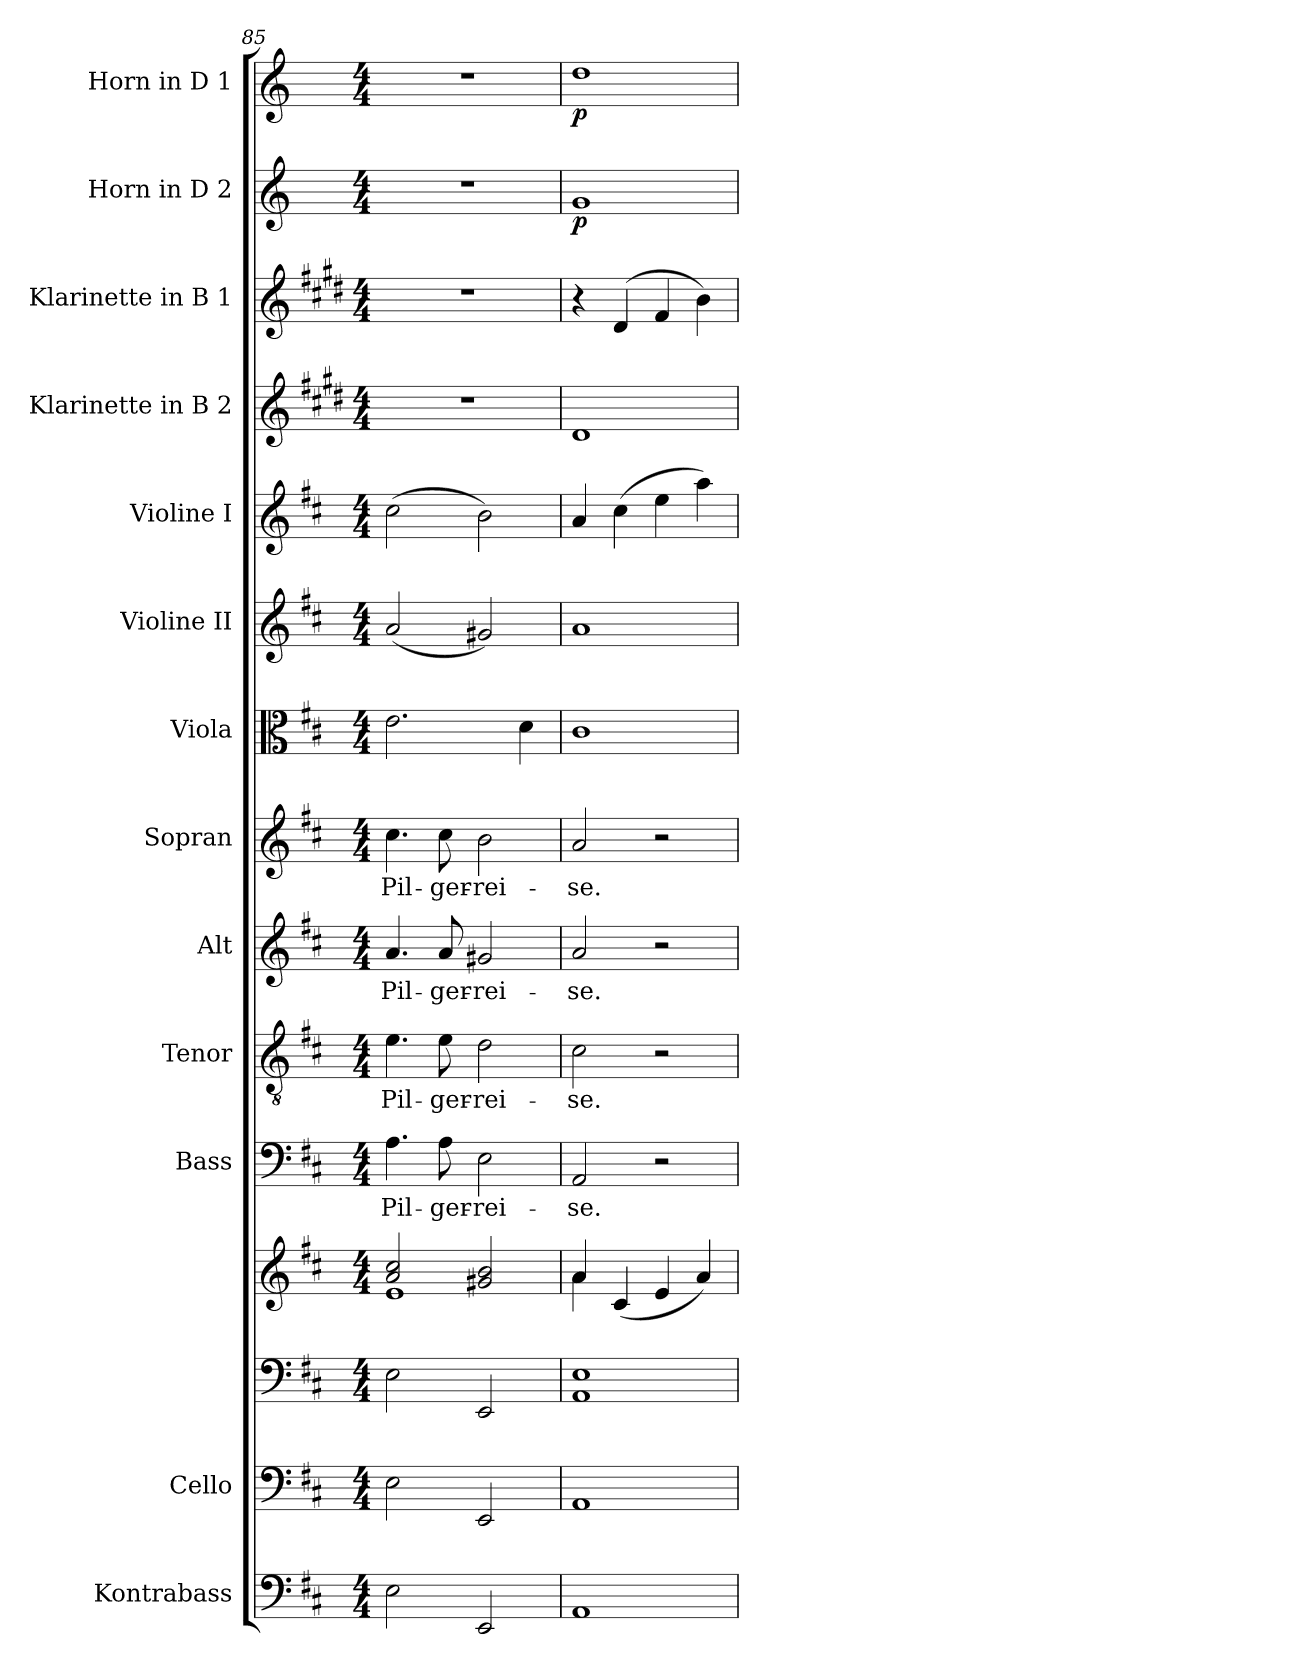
**kern	**kern	**kern	**kern	**kern	**text	**kern	**text	**kern	**text	**kern	**text	**kern	**kern	**kern	**kern	**kern	**kern	**dynam	**kern	**dynam
*part14	*part13	*part12	*part12	*part11	*part11	*part10	*part10	*part9	*part9	*part8	*part8	*part7	*part6	*part5	*part4	*part3	*part2	*part2	*part1	*part1
*staff15	*staff14	*staff13	*staff12	*staff11	*staff11	*staff10	*staff10	*staff9	*staff9	*staff8	*staff8	*staff7	*staff6	*staff5	*staff4	*staff3	*staff2	*staff2	*staff1	*staff1
*I"Kontrabass	*I"Cello	*	*	*I"Bass	*	*I"Tenor	*	*I"Alt	*	*I"Sopran	*	*I"Viola	*I"Violine II	*I"Violine I	*I"Klarinette in B 2	*I"Klarinette in B 1	*I"Horn in D 2	*	*I"Horn in D 1	*
*I'Kb.	*	*	*	*I'B	*	*I'T	*	*I'A	*	*I'S	*	*I'Vla.	*I'Vl. II	*I'Vl. I	*	*	*I'Hrn. 2	*	*I'Hrn. 1	*
*clefF4	*clefF4	*clefF4	*clefG2	*clefF4	*	*clefGv2	*	*clefG2	*	*clefG2	*	*clefC3	*clefG2	*clefG2	*clefG2	*clefG2	*clefG2	*	*clefG2	*
*ITrd7c12	*	*	*	*	*	*	*	*	*	*	*	*	*	*	*ITrd1c2	*ITrd1c2	*ITrd-1c-2	*	*ITrd-1c-2	*
*k[f#c#]	*k[f#c#]	*k[f#c#]	*k[f#c#]	*k[f#c#]	*	*k[f#c#]	*	*k[f#c#]	*	*k[f#c#]	*	*k[f#c#]	*k[f#c#]	*k[f#c#]	*k[f#c#]	*k[f#c#]	*k[f#c#]	*	*k[f#c#]	*
*D:	*D:	*D:	*D:	*D:	*	*D:	*	*D:	*	*D:	*	*D:	*D:	*D:	*D:	*D:	*D:	*	*D:	*
*M4/4	*M4/4	*M4/4	*M4/4	*M4/4	*	*M4/4	*	*M4/4	*	*M4/4	*	*M4/4	*M4/4	*M4/4	*M4/4	*M4/4	*M4/4	*	*M4/4	*
=85	=85	=85	=85	=85	=85	=85	=85	=85	=85	=85	=85	=85	=85	=85	=85	=85	=85	=85	=85	=85
*	*	*	*^	*	*	*	*	*	*	*	*	*	*	*	*	*	*	*	*	*
!	!	!	!	!	!	!LO:LY:b	!	!LO:LY:b	!	!LO:LY:b	!	!LO:LY:b	!	!	!	!	!	!	!	!	!
2EE\	2E\	2E\	2a/ 2cc#/	1e	4.A\	Pil-	4.e\	Pil-	4.a/	Pil-	4.cc#\	Pil-	2.e\	(<2a/	(>2cc#\	1r	1r	1r	.	1r	.
!	!	!	!	!	!	!LO:LY:b	!	!LO:LY:b	!	!LO:LY:b	!	!LO:LY:b	!	!	!	!	!	!	!	!	!
.	.	.	.	.	8A\	-ger-	8e\	-ger-	8a/	-ger-	8cc#\	-ger-	.	.	.	.	.	.	.	.	.
!	!	!	!	!	!	!LO:LY:b	!	!LO:LY:b	!	!LO:LY:b	!	!LO:LY:b	!	!	!	!	!	!	!	!	!
2EEE/	2EE/	2EE/	2g#X/ 2b/	.	2E\	-rei-	2d\	-rei-	2g#X/	-rei-	2b\	-rei-	.	2g#X/)	2b\)	.	.	.	.	.	.
.	.	.	.	.	.	.	.	.	.	.	.	.	4d\	.	.	.	.	.	.	.	.
=86	=86	=86	=86	=86	=86	=86	=86	=86	=86	=86	=86	=86	=86	=86	=86	=86	=86	=86	=86	=86	=86
!	!	!	!	!	!	!LO:LY:b	!	!LO:LY:b	!	!LO:LY:b	!	!LO:LY:b	!	!	!	!	!	!	!LO:DY:b	!	!LO:DY:b
1AAA	1AA	1AA 1E	4a/	4a\	2AA/	-se.	2c#\	-se.	2a/	-se.	2a/	-se.	1c#	1a	4a/	1c#	4r	1a	p	1ee	p
.	.	.	(<4c#/	2.ryy	.	.	.	.	.	.	.	.	.	.	(>4cc#\	.	(<4c#/	.	.	.	.
.	.	.	4e/	.	2r	.	2r	.	2r	.	2r	.	.	.	4ee\	.	4e/	.	.	.	.
.	.	.	4a/)	.	.	.	.	.	.	.	.	.	.	.	4aa\)	.	4a\)	.	.	.	.
*	*	*	*v	*v	*	*	*	*	*	*	*	*	*	*	*	*	*	*	*	*	*
=	=	=	=	=	=	=	=	=	=	=	=	=	=	=	=	=	=	=	=	=
*-	*-	*-	*-	*-	*-	*-	*-	*-	*-	*-	*-	*-	*-	*-	*-	*-	*-	*-	*-	*-
